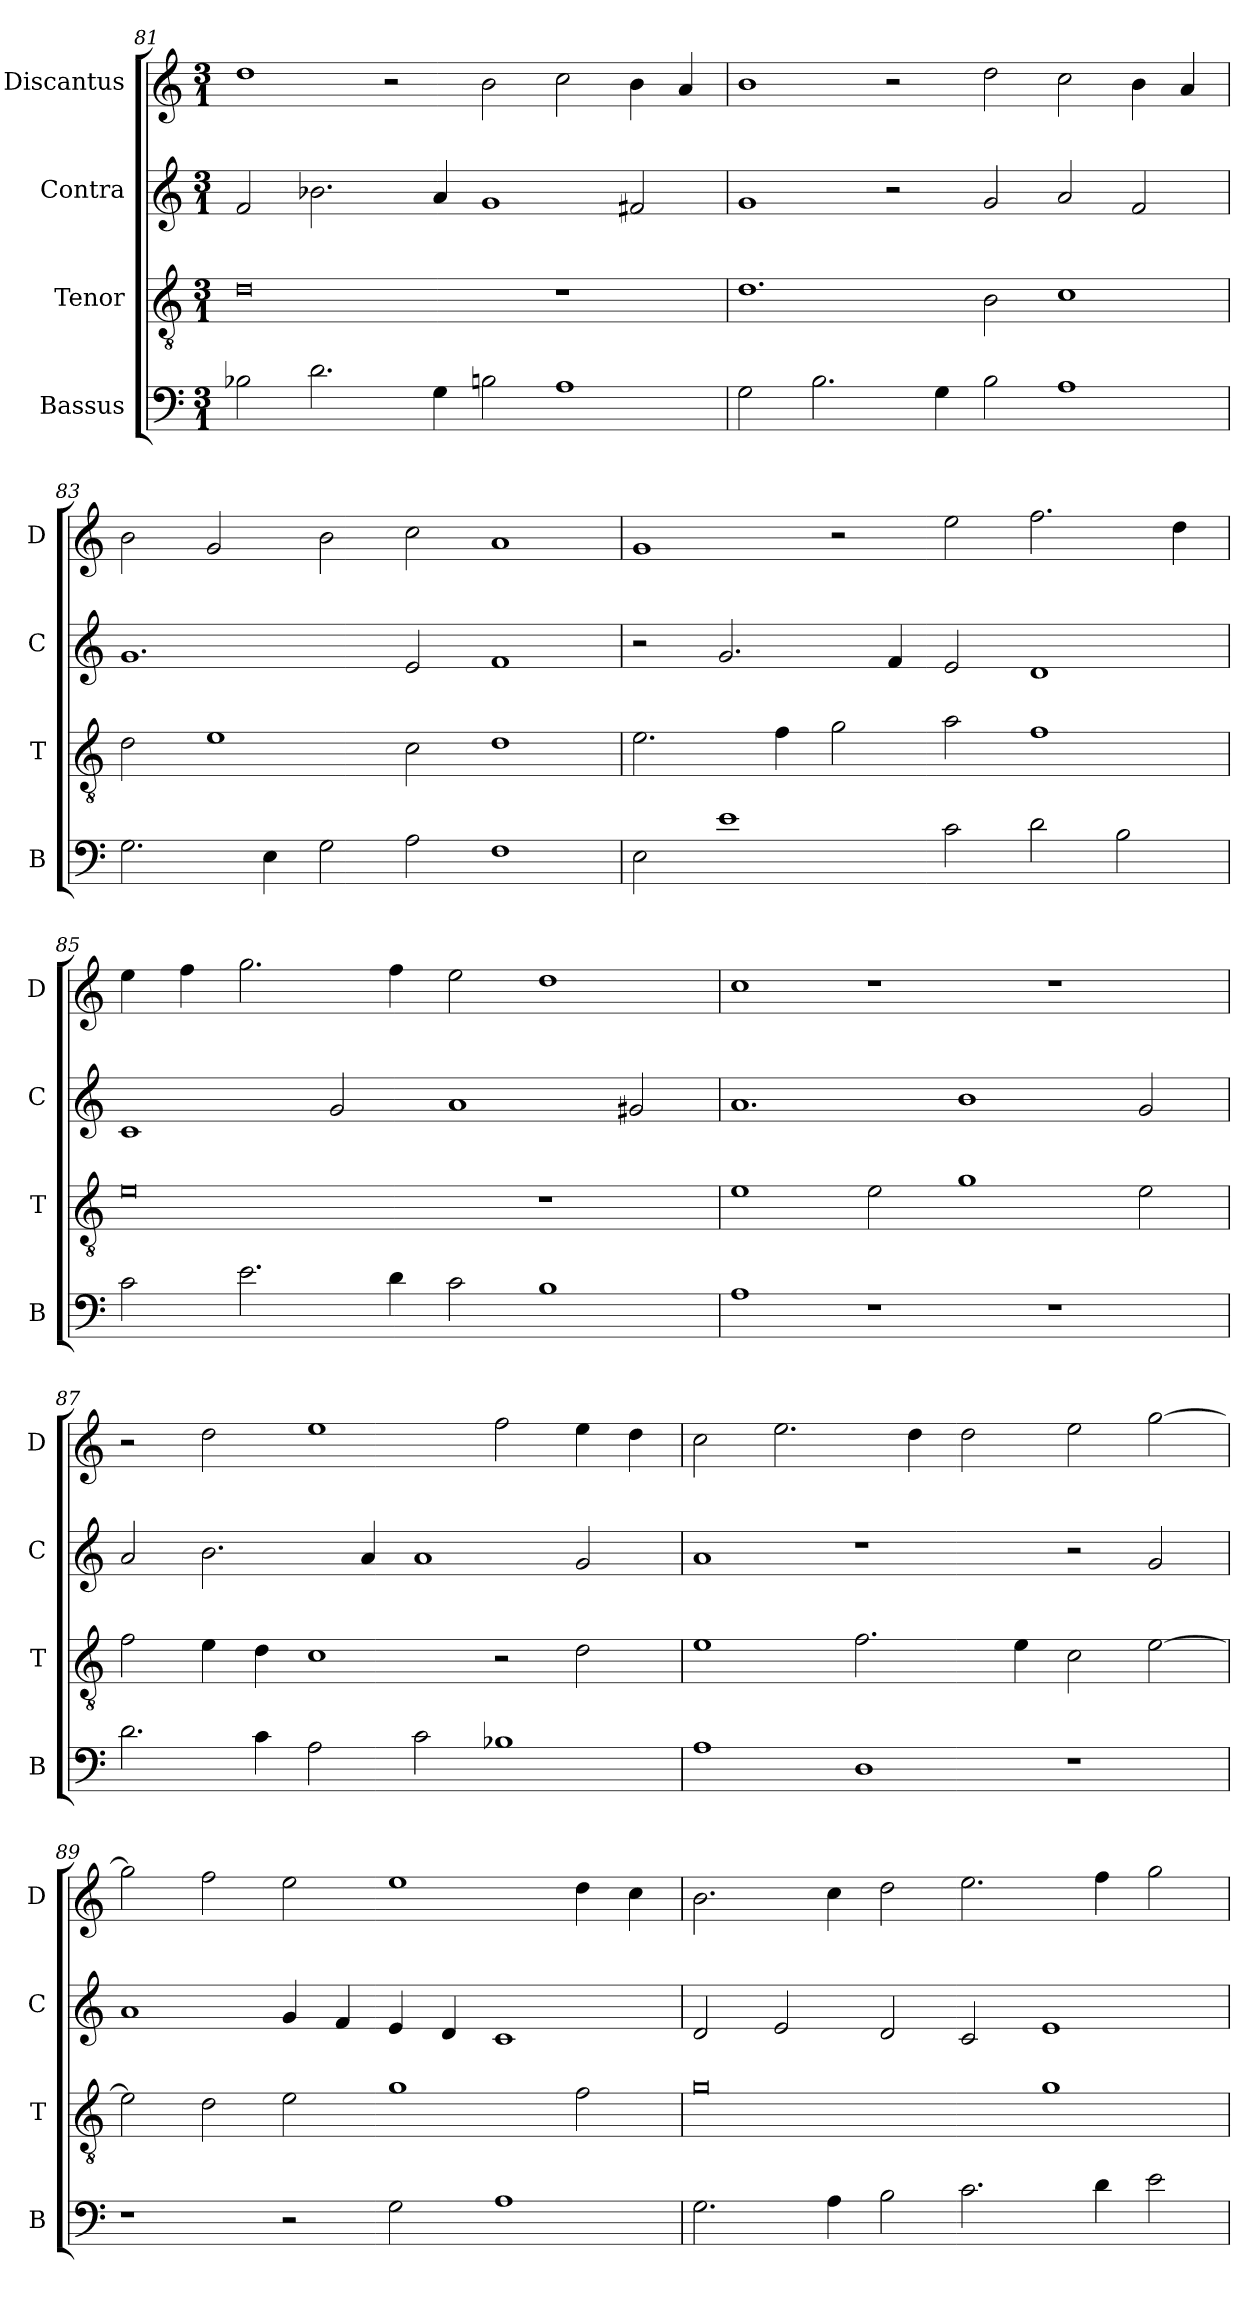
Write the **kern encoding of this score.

**kern	**kern	**kern	**kern
*part4	*part3	*part2	*part1
*staff4	*staff3	*staff2	*staff1
*I"Bassus	*I"Tenor	*I"Contra	*I"Discantus
*I'B	*I'T	*I'C	*I'D
*clefF4	*clefGv2	*clefG2	*clefG2
*k[]	*k[]	*k[]	*k[]
*M3/1	*M3/1	*M3/1	*M3/1
=81	=81	=81	=81
2B-X\	0d	2f/	1dd
2.d\	.	2.b-X\	.
.	.	.	2r
4G\	.	4a/	.
2Bn\	.	1g	2b\
1A	1r	.	2cc\
.	.	2f#X/	4b\
.	.	.	4a/
=82	=82	=82	=82
2G\	1.d	1g	1b
2.B\	.	.	.
.	.	2r	2r
4G\	.	.	.
2B\	2B\	2g/	2dd\
1A	1c	2a/	2cc\
.	.	2f/	4b\
.	.	.	4a/
=83	=83	=83	=83
2.G\	2d\	1.g	2b\
.	1e	.	2g/
4E\	.	.	.
2G\	.	.	2b\
2A\	2c\	2e/	2cc\
1F	1d	1f	1a
=84	=84	=84	=84
2E\	2.e\	2r	1g
1e	.	2.g/	.
.	4f\	.	.
.	2g\	.	2r
.	.	4f/	.
2c\	2a\	2e/	2ee\
2d\	1f	1d	2.ff\
2B\	.	.	.
.	.	.	4dd\
=85	=85	=85	=85
2c\	0e	1c	4ee\
.	.	.	4ff\
2.e\	.	.	2.gg\
.	.	2g/	.
4d\	.	.	4ff\
2c\	.	1a	2ee\
1B	1r	.	1dd
.	.	2g#X/	.
=86	=86	=86	=86
1A	1e	1.a	1cc
1r	2e\	.	1r
.	1g	1b	.
1r	.	.	1r
.	2e\	2g/	.
=87	=87	=87	=87
2.d\	2f\	2a/	2r
.	4e\	2.b\	2dd\
4c\	4d\	.	.
2A\	1c	.	1ee
.	.	4a/	.
2c\	.	1a	.
1B-X	2r	.	2ff\
.	2d\	2g/	4ee\
.	.	.	4dd\
=88	=88	=88	=88
1A	1e	1a	2cc\
.	.	.	2.ee\
1D	2.f\	1r	.
.	.	.	4dd\
.	.	.	2dd\
.	4e\	.	.
1r	2c\	2r	2ee\
.	[2e\	2g/	[2gg\
=89	=89	=89	=89
1r	2e\]	1a	2gg\]
.	2d\	.	2ff\
2r	2e\	4g/	2ee\
.	.	4f/	.
2G\	1g	4e/	1ee
.	.	4d/	.
1A	.	1c	.
.	2f\	.	4dd\
.	.	.	4cc\
=90	=90	=90	=90
2.G\	0g	2d/	2.b\
.	.	2e/	.
4A\	.	.	4cc\
2B\	.	2d/	2dd\
2.c\	.	2c/	2.ee\
.	1g	1e	.
4d\	.	.	4ff\
2e\	.	.	2gg\
=	=	=	=
*-	*-	*-	*-
